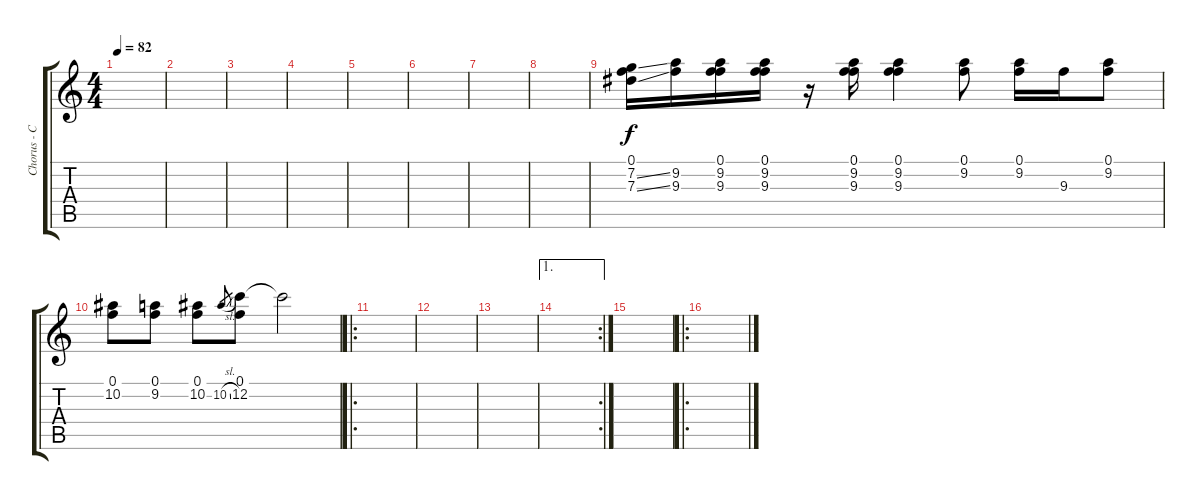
\track ("Chorus - Clean" "Chorus - C") {instrument electricguitarclean}
\staff {score tabs}
\tuning (F4 C4 Ab3 Eb3 Bb2 F2) {hide}
\ts (4 4)
\tempo 82
\clef g2
\ks c
|
|
|
|
|
|
|
|
(0.1 7.2{ss} 7.3{ss}).16 (9.2 9.3).16 (0.1 9.2 9.3).16 (0.1 9.2 9.3).16 r.16 (0.1 9.2 9.3).16 (0.1 9.2 9.3).4 (0.1 9.2).8 (0.1 9.2).16 9.3.16 (0.1 9.2).8 |
(0.1 10.2).8 (0.1 9.2).8 (0.1 10.2).8 10.2{sl}.8{gr} (0.1 12.2).8 12.2{t}.2 |
\ro
|
|
|
\ae 1
\rc 2
|
|
\ro
